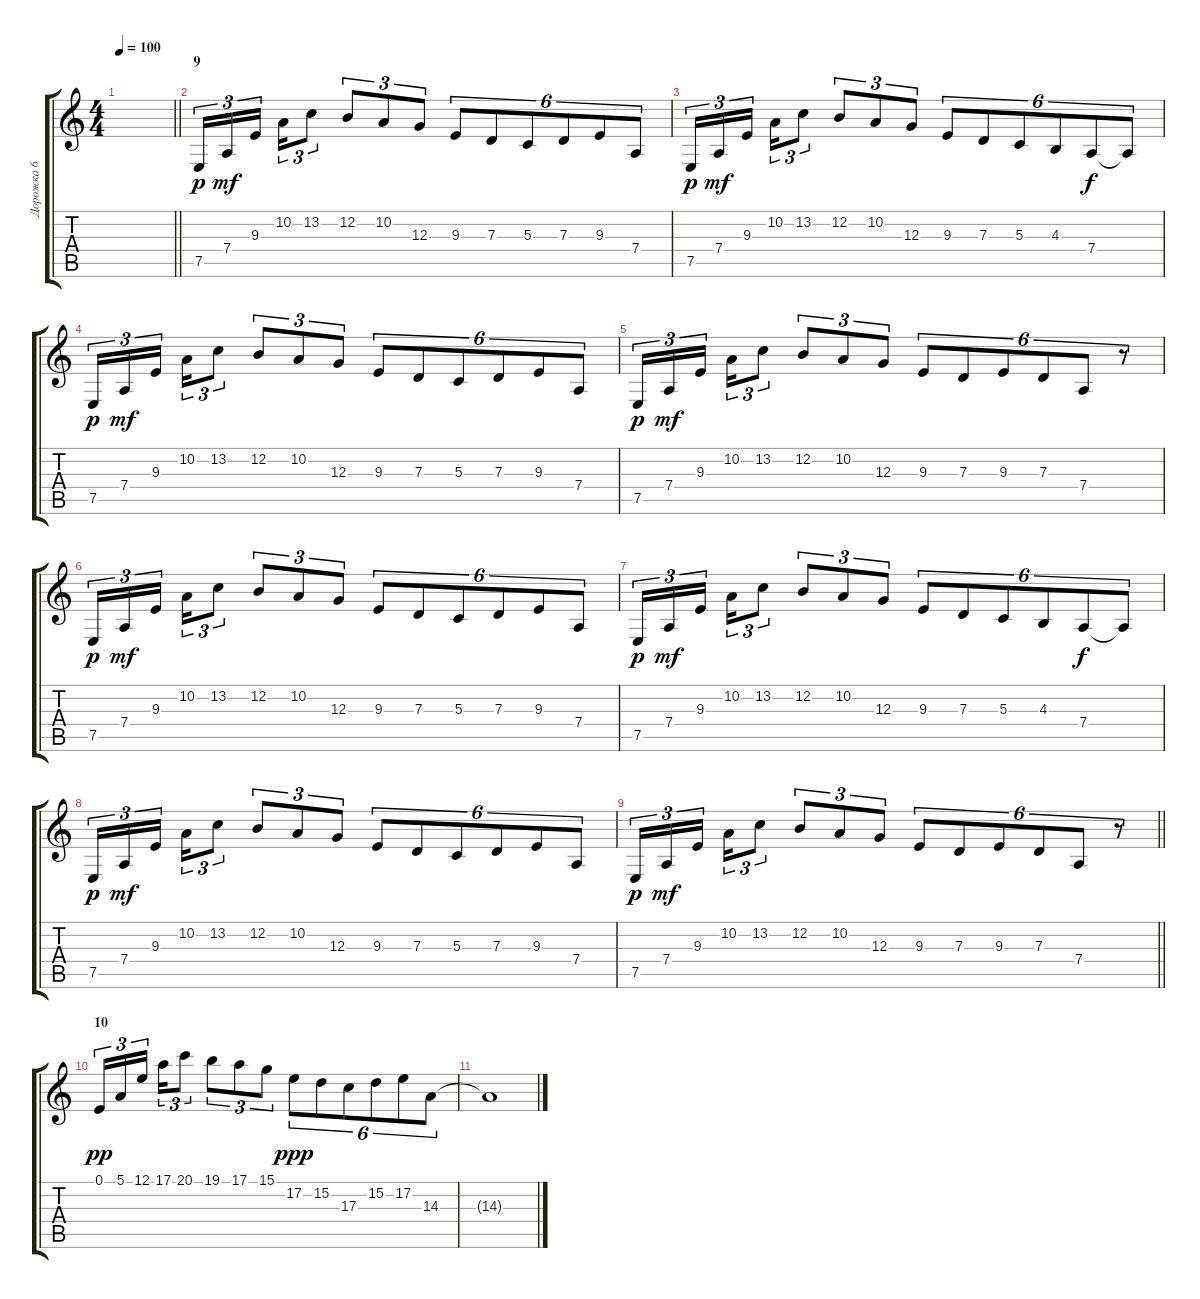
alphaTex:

\track ("Дорожка 6" "Дорожка 6") {instrument honkytonkpiano}
\staff {score tabs}
\tuning (E4 B3 G3 D3 A2 E2) {hide}
\ts (4 4)
\tempo 100
\clef g2
\barLineRight lightlight
\ks c
|
\section ("" "9")
7.5.16{tu (3 2) dy p} 7.4.16{tu (3 2) dy mf} 9.3.16{tu (3 2) beam splitsecondary} 10.2.16{tu (3 2)} 13.2.8{tu (3 2)} 12.2.8{tu (3 2)} 10.2.8{tu (3 2)} 12.3.8{tu (3 2)} 9.3.8{tu (6 4)} 7.3.8{tu (6 4)} 5.3.8{tu (6 4)} 7.3.8{tu (6 4)} 9.3.8{tu (6 4)} 7.4.8{tu (6 4)} |
7.5.16{tu (3 2) dy p} 7.4.16{tu (3 2) dy mf} 9.3.16{tu (3 2) beam splitsecondary} 10.2.16{tu (3 2)} 13.2.8{tu (3 2)} 12.2.8{tu (3 2)} 10.2.8{tu (3 2)} 12.3.8{tu (3 2)} 9.3.8{tu (6 4)} 7.3.8{tu (6 4)} 5.3.8{tu (6 4)} 4.3.8{tu (6 4)} 7.4.8{tu (6 4) dy f} 7.4{t}.8{tu (6 4)} |
7.5.16{tu (3 2) dy p} 7.4.16{tu (3 2) dy mf} 9.3.16{tu (3 2) beam splitsecondary} 10.2.16{tu (3 2)} 13.2.8{tu (3 2)} 12.2.8{tu (3 2)} 10.2.8{tu (3 2)} 12.3.8{tu (3 2)} 9.3.8{tu (6 4)} 7.3.8{tu (6 4)} 5.3.8{tu (6 4)} 7.3.8{tu (6 4)} 9.3.8{tu (6 4)} 7.4.8{tu (6 4)} |
7.5.16{tu (3 2) dy p} 7.4.16{tu (3 2) dy mf} 9.3.16{tu (3 2) beam splitsecondary} 10.2.16{tu (3 2)} 13.2.8{tu (3 2)} 12.2.8{tu (3 2)} 10.2.8{tu (3 2)} 12.3.8{tu (3 2)} 9.3.8{tu (6 4)} 7.3.8{tu (6 4)} 9.3.8{tu (6 4)} 7.3.8{tu (6 4)} 7.4.8{tu (6 4)} r.8{tu (6 4)} |
7.5.16{tu (3 2) dy p} 7.4.16{tu (3 2) dy mf} 9.3.16{tu (3 2) beam splitsecondary} 10.2.16{tu (3 2)} 13.2.8{tu (3 2)} 12.2.8{tu (3 2)} 10.2.8{tu (3 2)} 12.3.8{tu (3 2)} 9.3.8{tu (6 4)} 7.3.8{tu (6 4)} 5.3.8{tu (6 4)} 7.3.8{tu (6 4)} 9.3.8{tu (6 4)} 7.4.8{tu (6 4)} |
7.5.16{tu (3 2) dy p} 7.4.16{tu (3 2) dy mf} 9.3.16{tu (3 2) beam splitsecondary} 10.2.16{tu (3 2)} 13.2.8{tu (3 2)} 12.2.8{tu (3 2)} 10.2.8{tu (3 2)} 12.3.8{tu (3 2)} 9.3.8{tu (6 4)} 7.3.8{tu (6 4)} 5.3.8{tu (6 4)} 4.3.8{tu (6 4)} 7.4.8{tu (6 4) dy f} 7.4{t}.8{tu (6 4)} |
7.5.16{tu (3 2) dy p} 7.4.16{tu (3 2) dy mf} 9.3.16{tu (3 2) beam splitsecondary} 10.2.16{tu (3 2)} 13.2.8{tu (3 2)} 12.2.8{tu (3 2)} 10.2.8{tu (3 2)} 12.3.8{tu (3 2)} 9.3.8{tu (6 4)} 7.3.8{tu (6 4)} 5.3.8{tu (6 4)} 7.3.8{tu (6 4)} 9.3.8{tu (6 4)} 7.4.8{tu (6 4)} |
\barLineRight lightlight
7.5.16{tu (3 2) dy p} 7.4.16{tu (3 2) dy mf} 9.3.16{tu (3 2) beam splitsecondary} 10.2.16{tu (3 2)} 13.2.8{tu (3 2)} 12.2.8{tu (3 2)} 10.2.8{tu (3 2)} 12.3.8{tu (3 2)} 9.3.8{tu (6 4)} 7.3.8{tu (6 4)} 9.3.8{tu (6 4)} 7.3.8{tu (6 4)} 7.4.8{tu (6 4)} r.8{tu (6 4)} |
\section ("" "10")
0.1.16{tu (3 2) dy pp} 5.1.16{tu (3 2)} 12.1.16{tu (3 2) beam splitsecondary} 17.1.16{tu (3 2)} 20.1.8{tu (3 2)} 19.1.8{tu (3 2)} 17.1.8{tu (3 2)} 15.1.8{tu (3 2)} 17.2.8{tu (6 4) dy ppp} 15.2.8{tu (6 4)} 17.3.8{tu (6 4)} 15.2.8{tu (6 4)} 17.2.8{tu (6 4)} 14.3.8{tu (6 4)} |
14.3{t}.1
